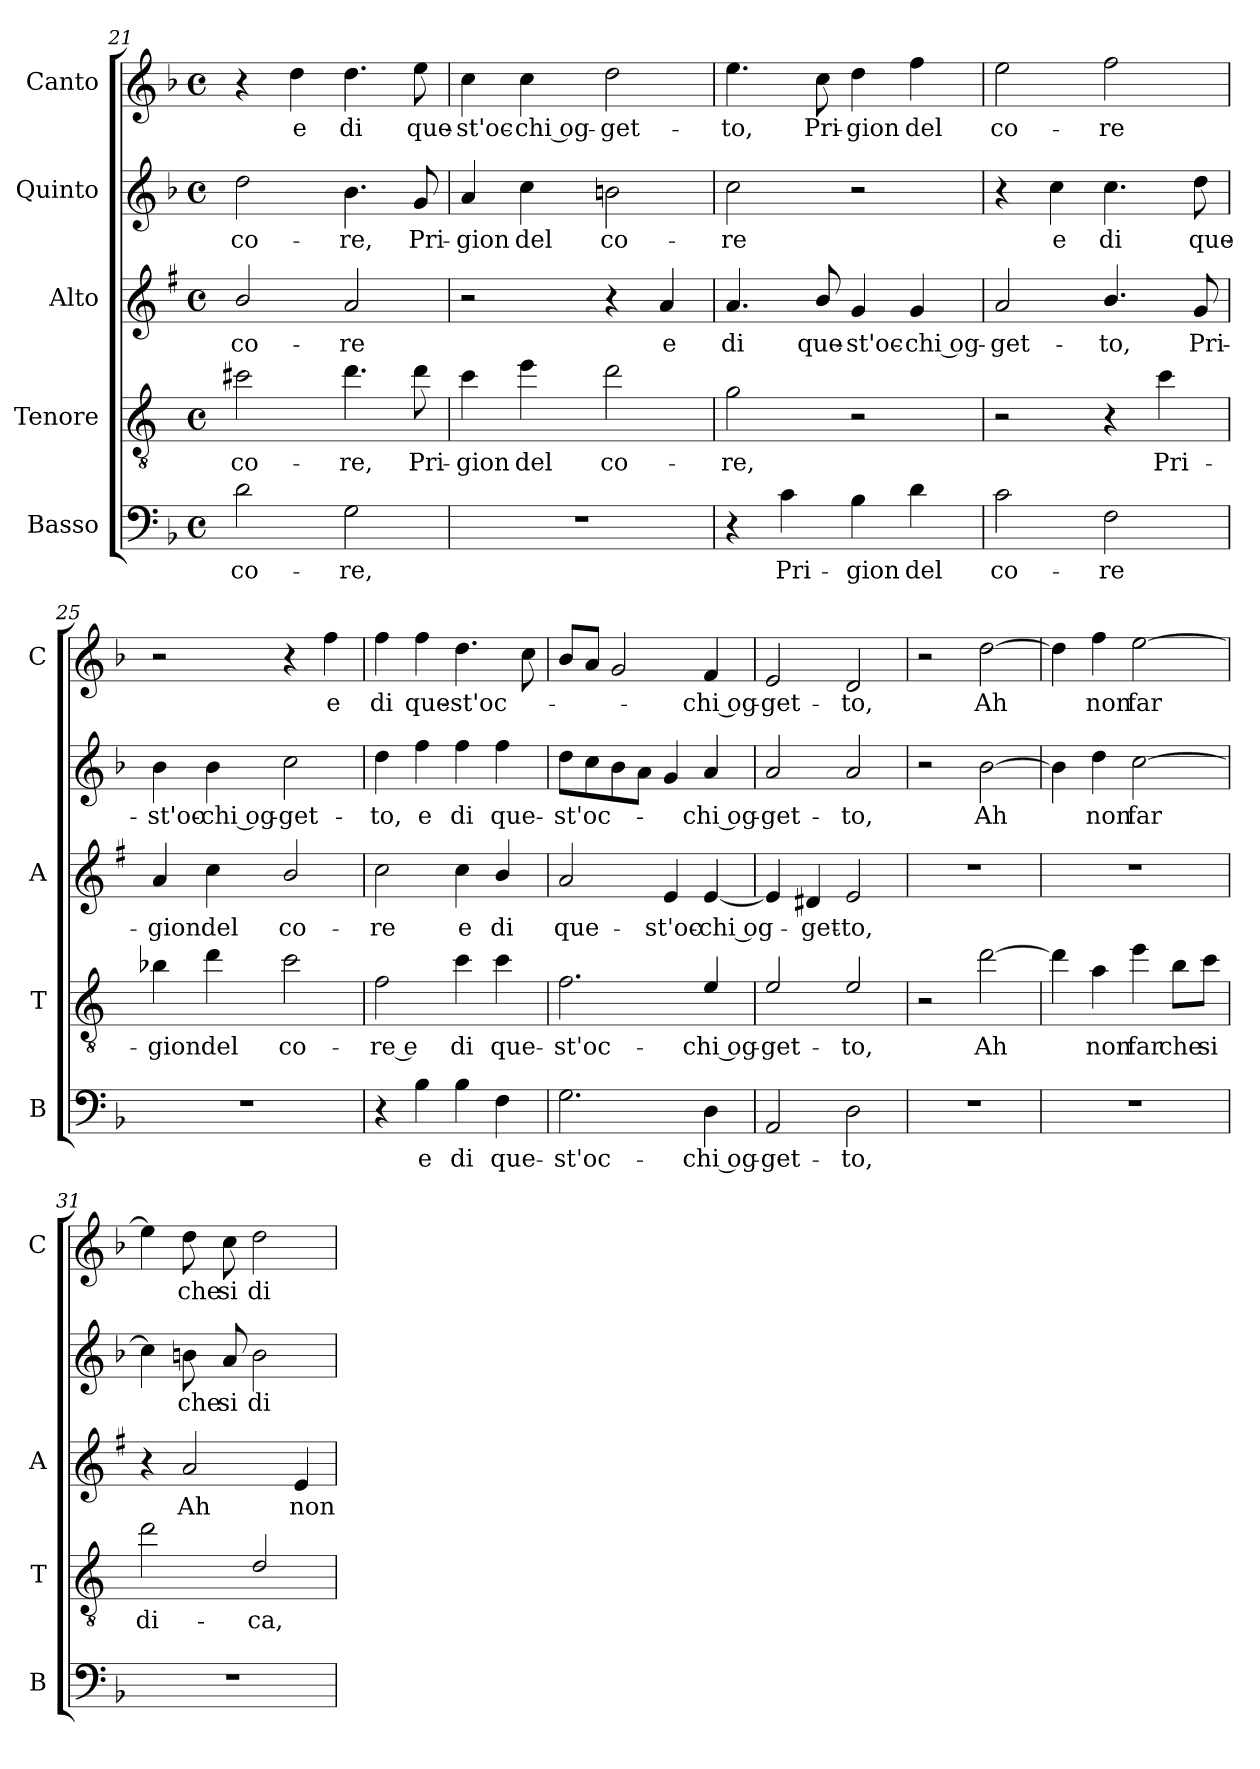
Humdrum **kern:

**kern	**text	**kern	**text	**kern	**text	**kern	**text	**kern	**text
*part5	*part5	*part4	*part4	*part3	*part3	*part2	*part2	*part1	*part1
*staff5	*staff5	*staff4	*staff4	*staff3	*staff3	*staff2	*staff2	*staff1	*staff1
*I"Basso	*	*I"Tenore	*	*I"Alto	*	*I"Quinto	*	*I"Canto	*
*I'B	*	*I'T	*	*I'A	*	*	*	*I'C	*
!!LO:LB:g=z
*clefF4	*	*clefGv2	*	*clefG2	*	*clefG2	*	*clefG2	*
*	*	*ITrd4c7	*	*ITrd1c2	*	*	*	*	*
*k[b-]	*	*k[b-]	*	*k[b-]	*	*k[b-]	*	*k[b-]	*
*F:	*	*F:	*	*F:	*	*F:	*	*F:	*
*M4/4	*	*M4/4	*	*M4/4	*	*M4/4	*	*M4/4	*
*met(c)	*	*met(c)	*	*met(c)	*	*met(c)	*	*met(c)	*
=21	=21	=21	=21	=21	=21	=21	=21	=21	=21
!	!LO:LY:b	!	!LO:LY:b	!	!LO:LY:b	!	!LO:LY:b	!	!
2d\	co-	2f#X\	co-	2a/	co-	2dd\	co-	4r	.
!	!	!	!	!	!	!	!	!	!LO:LY:b
.	.	.	.	.	.	.	.	4dd\	e
!	!LO:LY:b	!	!LO:LY:b	!	!LO:LY:b	!	!LO:LY:b	!	!LO:LY:b
2G\	-re,	4.g\	-re,	2g/	-re	4.b-\	-re,	4.dd\	di
!	!	!	!LO:LY:b	!	!	!	!LO:LY:b	!	!LO:LY:b
.	.	8g\	Pri-	.	.	8g/	Pri-	8ee\	que-
=22	=22	=22	=22	=22	=22	=22	=22	=22	=22
!	!	!	!LO:LY:b	!	!	!	!LO:LY:b	!	!LO:LY:b
1r	.	4f\	-gion	2r	.	4a/	-gion	4cc\	-st'oc-
!	!	!	!LO:LY:b	!	!	!	!LO:LY:b	!	!LO:LY:b
.	.	4a\	del	.	.	4cc\	del	4cc\	-chi og-
!	!	!	!LO:LY:b	!	!	!	!LO:LY:b	!	!LO:LY:b
.	.	2g\	co-	4r	.	2bn\	co-	2dd\	-get-
!	!	!	!	!	!LO:LY:b	!	!	!	!
.	.	.	.	4g/	e	.	.	.	.
=23	=23	=23	=23	=23	=23	=23	=23	=23	=23
!	!	!	!LO:LY:b	!	!LO:LY:b	!	!LO:LY:b	!	!LO:LY:b
4r	.	2c\	-re,	4.g/	di	2cc\	-re	4.ee\	-to,
!	!LO:LY:b	!	!	!	!	!	!	!	!
4c\	Pri-	.	.	.	.	.	.	.	.
!	!	!	!	!	!LO:LY:b	!	!	!	!LO:LY:b
.	.	.	.	8a/	que-	.	.	8cc\	Pri-
!	!LO:LY:b	!	!	!	!LO:LY:b	!	!	!	!LO:LY:b
4B-\	-gion	2r	.	4f/	-st'oc-	2r	.	4dd\	-gion
!	!LO:LY:b	!	!	!	!LO:LY:b	!	!	!	!LO:LY:b
4d\	del	.	.	4f/	-chi og-	.	.	4ff\	del
=24	=24	=24	=24	=24	=24	=24	=24	=24	=24
!	!LO:LY:b	!	!	!	!LO:LY:b	!	!	!	!LO:LY:b
2c\	co-	2r	.	2g/	-get-	4r	.	2ee\	co-
!	!	!	!	!	!	!	!LO:LY:b	!	!
.	.	.	.	.	.	4cc\	e	.	.
!	!LO:LY:b	!	!	!	!LO:LY:b	!	!LO:LY:b	!	!LO:LY:b
2F\	-re	4r	.	4.a/	-to,	4.cc\	di	2ff\	-re
!	!	!	!LO:LY:b	!	!	!	!	!	!
.	.	4f\	Pri-	.	.	.	.	.	.
!	!	!	!	!	!LO:LY:b	!	!LO:LY:b	!	!
.	.	.	.	8f/	Pri-	8dd\	que-	.	.
=25	=25	=25	=25	=25	=25	=25	=25	=25	=25
!	!	!	!LO:LY:b	!	!LO:LY:b	!	!LO:LY:b	!	!
1r	.	4e-X\	-gion	4g/	-gion	4b-\	-st'oc-	2r	.
!	!	!	!LO:LY:b	!	!LO:LY:b	!	!LO:LY:b	!	!
.	.	4g\	del	4b-\	del	4b-\	-chi og-	.	.
!	!	!	!LO:LY:b	!	!LO:LY:b	!	!LO:LY:b	!	!
.	.	2f\	co-	2a/	co-	2cc\	-get-	4r	.
!	!	!	!	!	!	!	!	!	!LO:LY:b
.	.	.	.	.	.	.	.	4ff\	e
=26	=26	=26	=26	=26	=26	=26	=26	=26	=26
!	!	!	!LO:LY:b	!	!LO:LY:b	!	!LO:LY:b	!	!LO:LY:b
4r	.	2B-\	-re e	2b-\	-re	4dd\	-to,	4ff\	di
!	!LO:LY:b	!	!	!	!	!	!LO:LY:b	!	!LO:LY:b
4B-\	e	.	.	.	.	4ff\	e	4ff\	que-
!	!LO:LY:b	!	!LO:LY:b	!	!LO:LY:b	!	!LO:LY:b	!	!LO:LY:b
4B-\	di	4f\	di	4b-\	e	4ff\	di	4.dd\	-st'oc-
!	!LO:LY:b	!	!LO:LY:b	!	!LO:LY:b	!	!LO:LY:b	!	!
4F\	que-	4f\	que-	4a/	di	4ff\	que-	.	.
.	.	.	.	.	.	.	.	8cc\	.
!!LO:LB:g=z
=27	=27	=27	=27	=27	=27	=27	=27	=27	=27
!	!LO:LY:b	!	!LO:LY:b	!	!LO:LY:b	!	!LO:LY:b	!	!
2.G\	-st'oc-	2.B-\	-st'oc-	2g/	que-	8dd\L	-st'oc-	8b-/L	.
.	.	.	.	.	.	8cc\	.	8a/J	.
.	.	.	.	.	.	8b-\	.	2g/	.
.	.	.	.	.	.	8a\J	.	.	.
!	!	!	!	!	!LO:LY:b	!	!	!	!
.	.	.	.	4d/	-st'oc-	4g/	.	.	.
!	!LO:LY:b	!	!LO:LY:b	!	!LO:LY:b	!	!LO:LY:b	!	!LO:LY:b
4D\	-chi og-	4A/	-chi og-	[4d/	-chi og-	4a/	-chi og-	4f/	-chi og-
=28	=28	=28	=28	=28	=28	=28	=28	=28	=28
!	!LO:LY:b	!	!LO:LY:b	!	!	!	!LO:LY:b	!	!LO:LY:b
2AA/	-get-	2A/	-get-	4d/]	.	2a/	-get-	2e/	-get-
!	!	!	!	!	!LO:LY:b	!	!	!	!
.	.	.	.	4c#X/	-get-	.	.	.	.
!	!LO:LY:b	!	!LO:LY:b	!	!LO:LY:b	!	!LO:LY:b	!	!LO:LY:b
2D\	-to,	2A/	-to,	2d/	-to,	2a/	-to,	2d/	-to,
=29	=29	=29	=29	=29	=29	=29	=29	=29	=29
1r	.	2r	.	1r	.	2r	.	2r	.
!	!	!	!LO:LY:b	!	!	!	!LO:LY:b	!	!LO:LY:b
.	.	[2g\	Ah	.	.	[2b-\	Ah	[2dd\	Ah
=30	=30	=30	=30	=30	=30	=30	=30	=30	=30
1r	.	4g\]	.	1r	.	4b-\]	.	4dd\]	.
!	!	!	!LO:LY:b	!	!	!	!LO:LY:b	!	!LO:LY:b
.	.	4d\	non	.	.	4dd\	non	4ff\	non
!	!	!	!LO:LY:b	!	!	!	!LO:LY:b	!	!LO:LY:b
.	.	4a\	far	.	.	[2cc\	far	[2ee\	far
!	!	!	!LO:LY:b	!	!	!	!	!	!
.	.	8e\L	che	.	.	.	.	.	.
!	!	!	!LO:LY:b	!	!	!	!	!	!
.	.	8f\J	si	.	.	.	.	.	.
=31	=31	=31	=31	=31	=31	=31	=31	=31	=31
!	!	!	!LO:LY:b	!	!	!	!	!	!
1r	.	2g\	di-	4r	.	4cc\]	.	4ee\]	.
!	!	!	!	!	!LO:LY:b	!	!LO:LY:b	!	!LO:LY:b
.	.	.	.	2g/	Ah	8bn\	che	8dd\	che
!	!	!	!	!	!	!	!LO:LY:b	!	!LO:LY:b
.	.	.	.	.	.	8a/	si	8cc\	si
!	!	!	!LO:LY:b	!	!	!	!LO:LY:b	!	!LO:LY:b
.	.	2G/	-ca,	.	.	2b\	di-	2dd\	di-
!	!	!	!	!	!LO:LY:b	!	!	!	!
.	.	.	.	4d/	non	.	.	.	.
=	=	=	=	=	=	=	=	=	=
*-	*-	*-	*-	*-	*-	*-	*-	*-	*-
